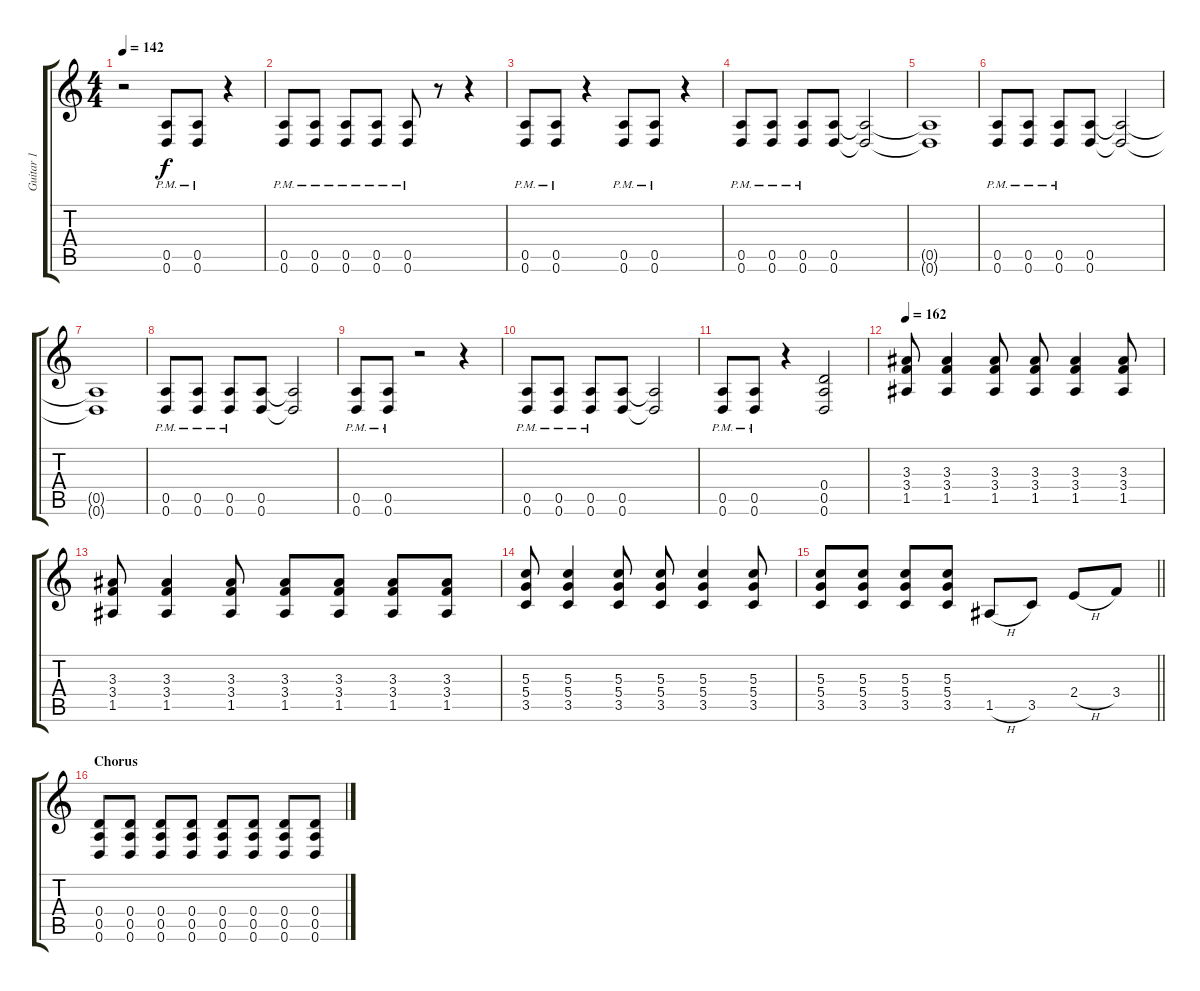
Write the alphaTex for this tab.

\track ("Guitar 1" "Guitar 1") {instrument distortionguitar}
\staff {score tabs}
\tuning (E4 B3 G3 D3 A2 D2) {hide}
\ts (4 4)
\tempo 142
\clef g2
\ks c
r.2{dy f} (0.5{pm} 0.6{pm}).8 (0.5{pm} 0.6{pm}).8 r.4 |
(0.5{pm} 0.6{pm}).8 (0.5{pm} 0.6{pm}).8 (0.5{pm} 0.6{pm}).8 (0.5{pm} 0.6{pm}).8 (0.5{pm} 0.6{pm}).8 r.8 r.4 |
(0.5{pm} 0.6{pm}).8 (0.5{pm} 0.6{pm}).8 r.4 (0.5{pm} 0.6{pm}).8 (0.5{pm} 0.6{pm}).8 r.4 |
(0.5{pm} 0.6{pm}).8 (0.5{pm} 0.6{pm}).8 (0.5{pm} 0.6{pm}).8 (0.5 0.6).8 (0.5{t} 0.6{t}).2 |
(0.5{t} 0.6{t}).1 |
(0.5{pm} 0.6{pm}).8 (0.5{pm} 0.6{pm}).8 (0.5{pm} 0.6{pm}).8 (0.5 0.6).8 (0.5{t} 0.6{t}).2 |
(0.5{t} 0.6{t}).1 |
(0.5{pm} 0.6{pm}).8 (0.5{pm} 0.6{pm}).8 (0.5{pm} 0.6{pm}).8 (0.5 0.6).8 (0.5{t} 0.6{t}).2 |
(0.5{pm} 0.6{pm}).8 (0.5{pm} 0.6{pm}).8 r.2 r.4 |
(0.5{pm} 0.6{pm}).8 (0.5{pm} 0.6{pm}).8 (0.5{pm} 0.6{pm}).8 (0.5 0.6).8 (0.5{t} 0.6{t}).2 |
(0.5{pm} 0.6{pm}).8 (0.5{pm} 0.6{pm}).8 r.4 (0.4 0.5 0.6).2 |
\tempo 162
(3.3 3.4 1.5).8 (3.3 3.4 1.5).4 (3.3 3.4 1.5).8 (3.3 3.4 1.5).8 (3.3 3.4 1.5).4 (3.3 3.4 1.5).8 |
(3.3 3.4 1.5).8 (3.3 3.4 1.5).4 (3.3 3.4 1.5).8 (3.3 3.4 1.5).8 (3.3 3.4 1.5).8 (3.3 3.4 1.5).8 (3.3 3.4 1.5).8 |
(5.3 5.4 3.5).8 (5.3 5.4 3.5).4 (5.3 5.4 3.5).8 (5.3 5.4 3.5).8 (5.3 5.4 3.5).4 (5.3 5.4 3.5).8 |
\barLineRight lightlight
(5.3 5.4 3.5).8 (5.3 5.4 3.5).8 (5.3 5.4 3.5).8 (5.3 5.4 3.5).8 1.5{h}.8 3.5.8 2.4{h}.8 3.4.8 |
\section ("" "Chorus")
(0.4 0.5 0.6).8 (0.4 0.5 0.6).8 (0.4 0.5 0.6).8 (0.4 0.5 0.6).8 (0.4 0.5 0.6).8 (0.4 0.5 0.6).8 (0.4 0.5 0.6).8 (0.4 0.5 0.6).8
